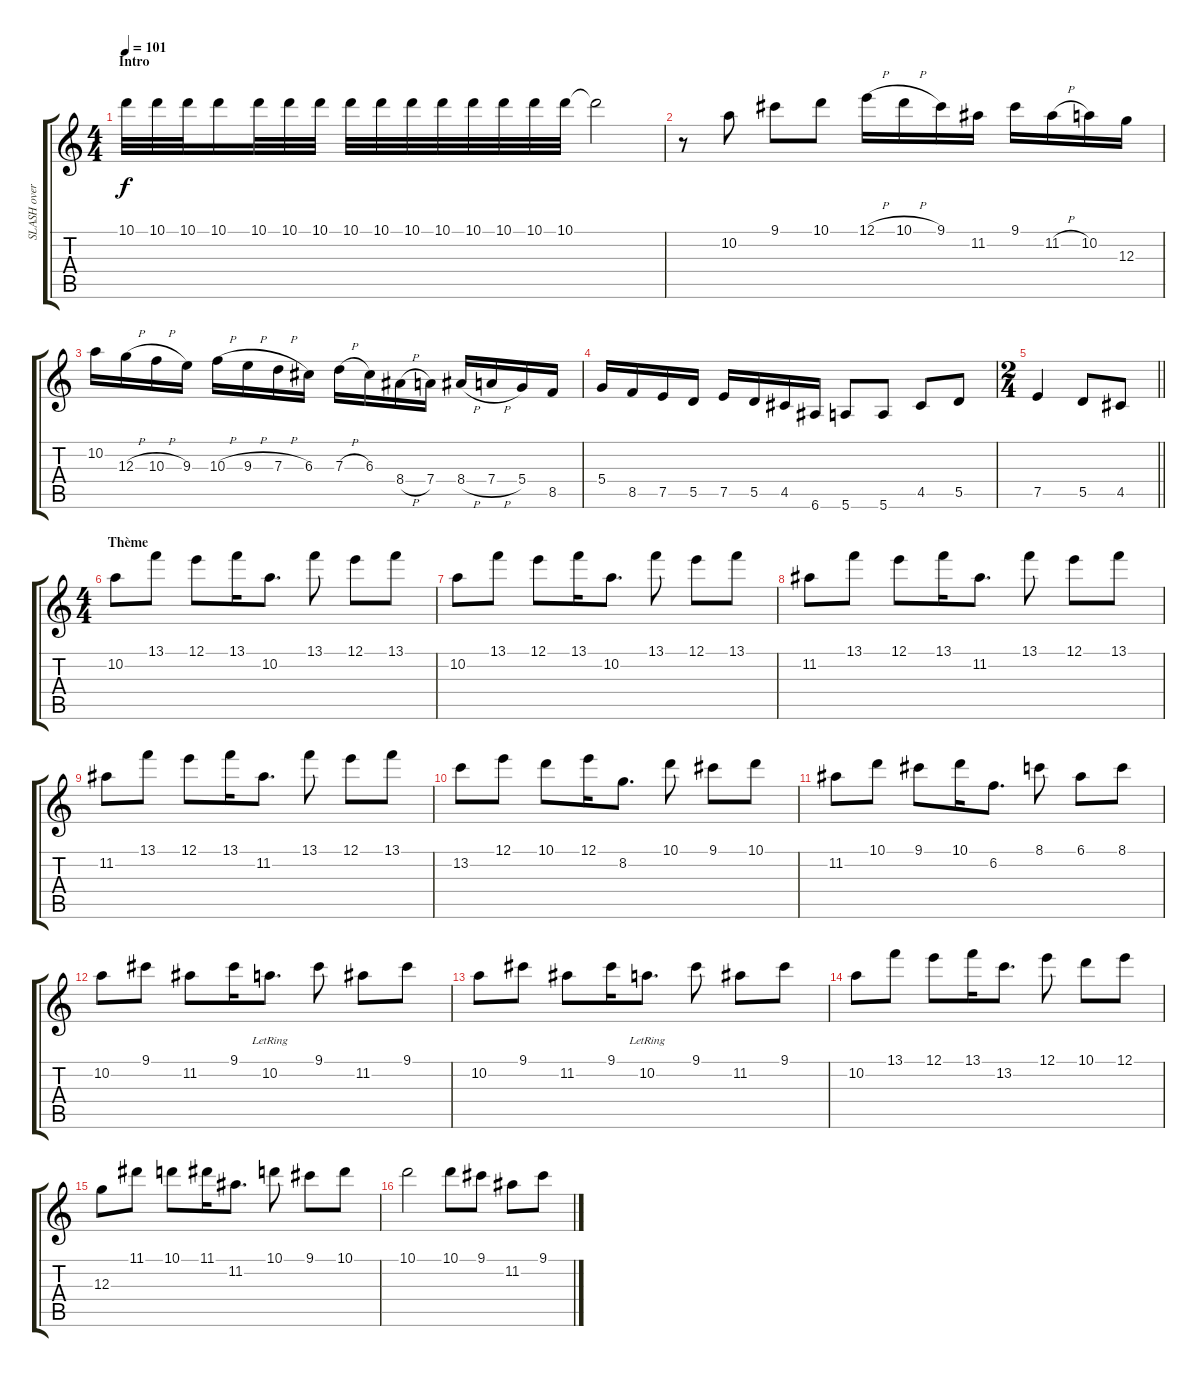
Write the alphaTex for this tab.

\track ("SLASH overdub" "SLASH over") {instrument electricguitarjazz}
\staff {score tabs}
\tuning (E4 B3 G3 D3 A2 E2) {hide}
\ts (4 4)
\section ("" "Intro")
\tempo 101
\clef g2
\ks c
10.1.32{dy f instrument electricguitarjazz} 10.1.32 10.1.32 10.1.16 10.1.32 10.1.32 10.1.32 10.1.32 10.1.32 10.1.32 10.1.32 10.1.32 10.1.32 10.1.32 10.1.32 10.1{t}.2 |
r.8 10.2.8 9.1.8 10.1.8 12.1{h}.16 10.1{h}.16 9.1.16 11.2.16 9.1.16 11.2{h}.16 10.2.16 12.3.16 |
10.2.16 12.3{h}.16 10.3{h}.16 9.3.16 10.3{h}.16 9.3{h}.16 7.3{h}.16 6.3.16 7.3{h}.16 6.3.16 8.4{h}.16 7.4.16 8.4{h}.16 7.4{h}.16 5.4.16 8.5.16 |
5.4.16 8.5.16 7.5.16 5.5.16 7.5.16 5.5.16 4.5.16 6.6.16 5.6.8 5.6.8 4.5.8 5.5.8 |
\ts (2 4)
\barLineRight lightlight
7.5.4 5.5.8 4.5.8 |
\ts (4 4)
\section ("" "Thème")
10.2.8 13.1.8 12.1.8 13.1.16 10.2.8{d} 13.1.8 12.1.8 13.1.8 |
10.2.8 13.1.8 12.1.8 13.1.16 10.2.8{d} 13.1.8 12.1.8 13.1.8 |
11.2.8 13.1.8 12.1.8 13.1.16 11.2.8{d} 13.1.8 12.1.8 13.1.8 |
11.2.8 13.1.8 12.1.8 13.1.16 11.2.8{d} 13.1.8 12.1.8 13.1.8 |
13.2.8 12.1.8 10.1.8 12.1.16 8.2.8{d} 10.1.8 9.1.8 10.1.8 |
11.2.8 10.1.8 9.1.8 10.1.16 6.2.8{d} 8.1.8 6.1.8 8.1.8 |
10.2.8 9.1.8 11.2.8 9.1.16 10.2{lr}.8{d} 9.1.8 11.2.8 9.1.8 |
10.2.8 9.1.8 11.2.8 9.1.16 10.2{lr}.8{d} 9.1.8 11.2.8 9.1.8 |
10.2.8 13.1.8 12.1.8 13.1.16 13.2.8{d} 12.1.8 10.1.8 12.1.8 |
12.3.8 11.1.8 10.1.8 11.1.16 11.2.8{d} 10.1.8 9.1.8 10.1.8 |
10.1.2 10.1.8 9.1.8 11.2.8 9.1.8
